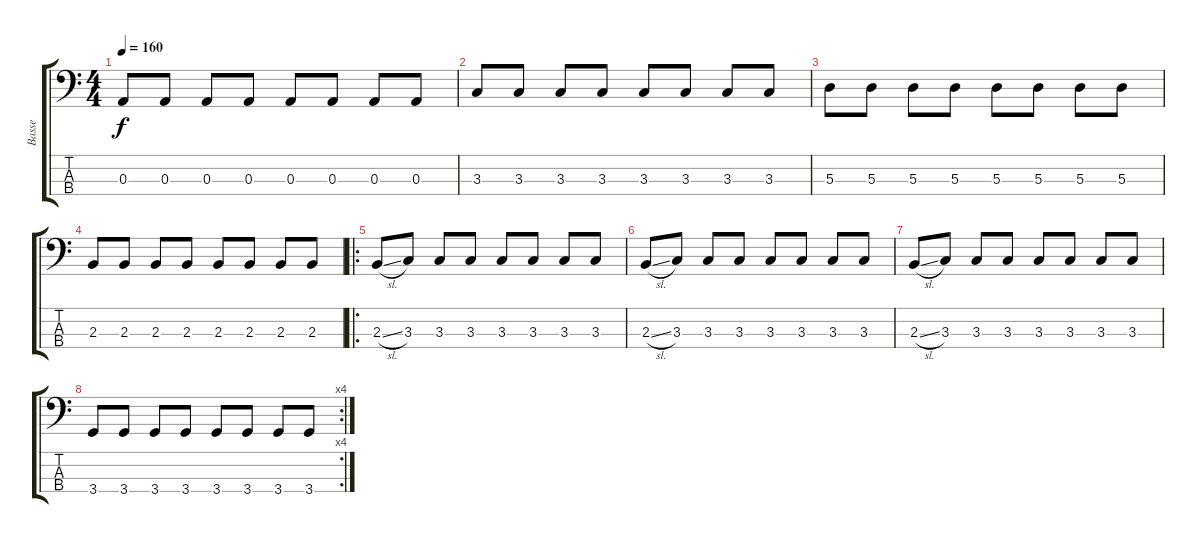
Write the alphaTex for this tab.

\track ("Basse" "Basse") {instrument electricbassfinger}
\staff {score tabs}
\tuning (G2 D2 A1 E1) {hide}
\ts (4 4)
\tempo 160
\clef f4
\ks c
0.3.8{dy f} 0.3.8 0.3.8 0.3.8 0.3.8 0.3.8 0.3.8 0.3.8 |
3.3.8 3.3.8 3.3.8 3.3.8 3.3.8 3.3.8 3.3.8 3.3.8 |
5.3.8 5.3.8 5.3.8 5.3.8 5.3.8 5.3.8 5.3.8 5.3.8 |
2.3.8 2.3.8 2.3.8 2.3.8 2.3.8 2.3.8 2.3.8 2.3.8 |
\ro
2.3{sl}.8 3.3.8 3.3.8 3.3.8 3.3.8 3.3.8 3.3.8 3.3.8 |
2.3{sl}.8 3.3.8 3.3.8 3.3.8 3.3.8 3.3.8 3.3.8 3.3.8 |
2.3{sl}.8 3.3.8 3.3.8 3.3.8 3.3.8 3.3.8 3.3.8 3.3.8 |
\rc 4
3.4.8 3.4.8 3.4.8 3.4.8 3.4.8 3.4.8 3.4.8 3.4.8
